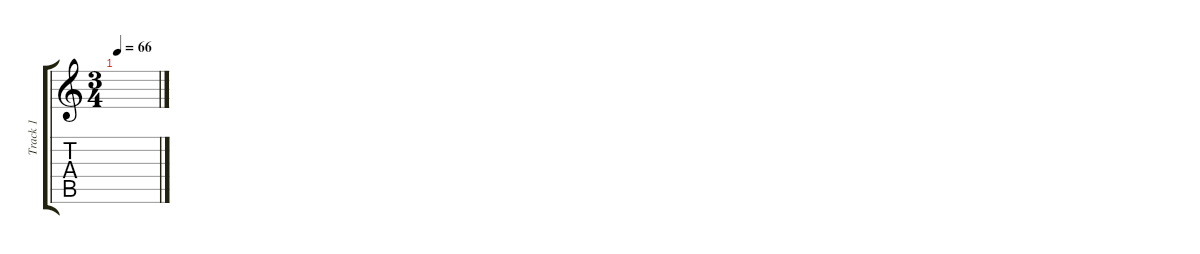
\track ("Track 1" "Track 1") {instrument acousticguitarsteel}
\staff {score tabs}
\tuning (E4 B3 G3 D3 A2 E2) {hide}
\ts (3 4)
\tempo 66
\clef g2
\ks c
